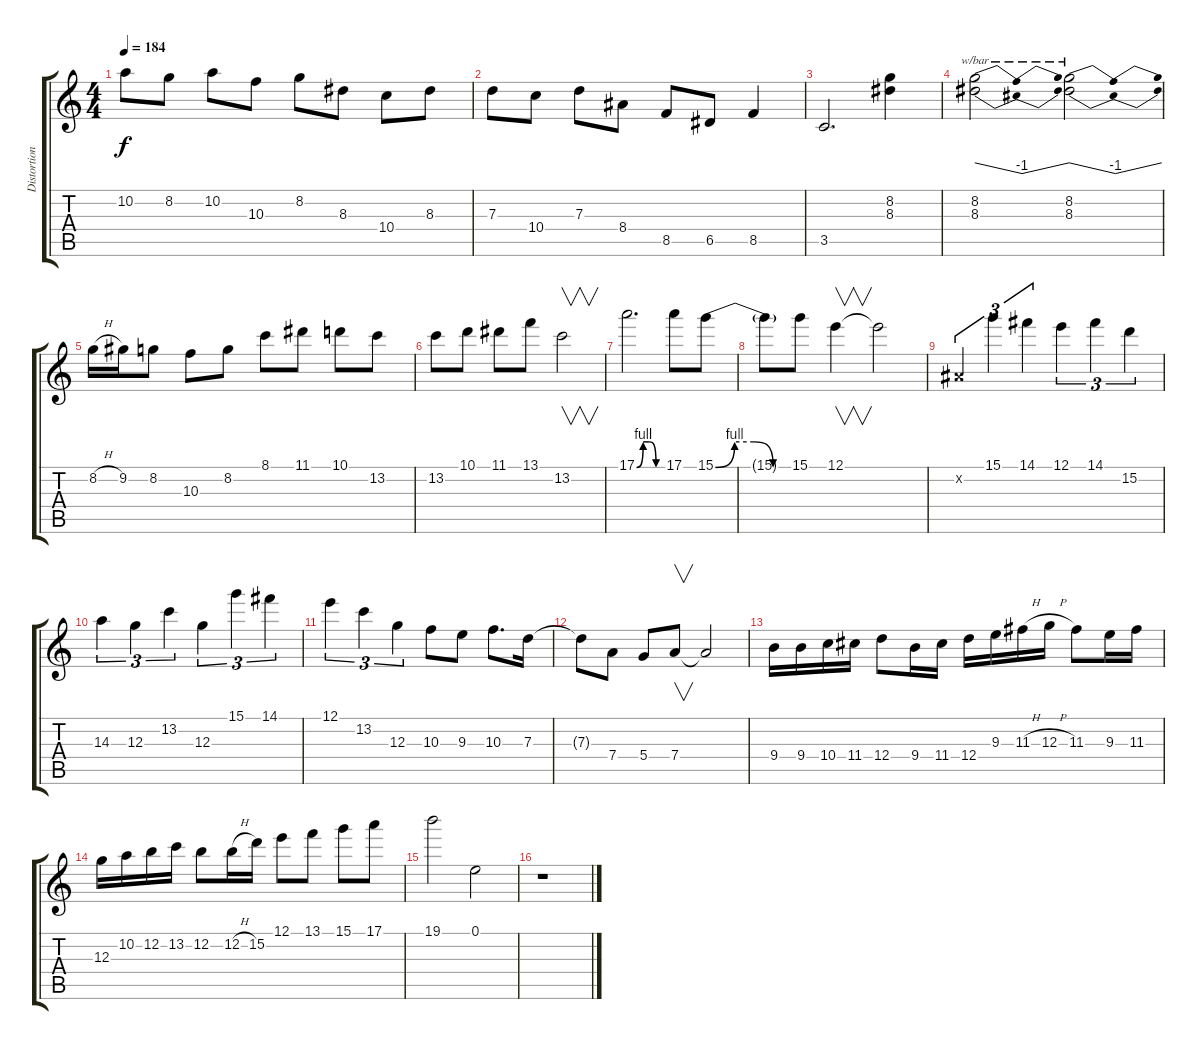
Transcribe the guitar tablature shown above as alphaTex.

\track ("Distortion Guitar" "Distortion") {instrument distortionguitar}
\staff {score tabs}
\tuning (E4 B3 G3 D3 A2 E2) {hide}
\ts (4 4)
\tempo 184
\clef g2
\ks c
10.2{t}.8{dy f} 8.2.8 10.2.8 10.3.8 8.2.8 8.3.8 10.4.8 8.3.8 |
7.3.8 10.4.8 7.3.8 8.4.8 8.5.8 6.5.8 8.5.4 |
3.5.2{d} (8.2 8.3).4 |
(8.2 8.3).2{tbe (dip default 0 0 30 -4 60 0)} (8.2 8.3).2{tbe (dip default 0 0 30 -4 60 0)} |
8.2{h}.16 9.2.16 8.2.8 10.3.8 8.2.8 8.1.8 11.1.8 10.1.8 13.2.8 |
13.2.8 10.1.8 11.1.8 13.1.8 13.2.2{v} |
17.1{be (custom 0 0 15 4 30 4 45 0 60 0)}.2{d} 17.1.8 15.1{be (custom 0 0 15 4 30 4 45 0 60 0)}.8 |
15.1{t}.8 15.1.8 12.1.4{v} 12.1{t}.2 |
-1.2{x}.4{tu (3 2)} 15.1.4{tu (3 2)} 14.1.4{tu (3 2)} 12.1.4{tu (3 2)} 14.1.4{tu (3 2)} 15.2.4{tu (3 2)} |
14.3.4{tu (3 2)} 12.3.4{tu (3 2)} 13.2.4{tu (3 2)} 12.3.4{tu (3 2)} 15.1.4{tu (3 2)} 14.1.4{tu (3 2)} |
12.1.4{tu (3 2)} 13.2.4{tu (3 2)} 12.3.4{tu (3 2)} 10.3.8 9.3.8 10.3.8{d} 7.3.16 |
7.3{t}.8 7.4.8 5.4.8 7.4.8{v} 7.4{t}.2 |
9.4.16 9.4.16 10.4.16 11.4.16 12.4.8 9.4.16 11.4.16 12.4.16 9.3.16 11.3{h}.16 12.3{h}.16 11.3.8 9.3.16 11.3.16 |
12.3.16 10.2.16 12.2.16 13.2.16 12.2.8 12.2{h}.16 15.2.16 12.1.8 13.1.8 15.1.8 17.1.8 |
19.1.2 0.1.2 |
r.1
